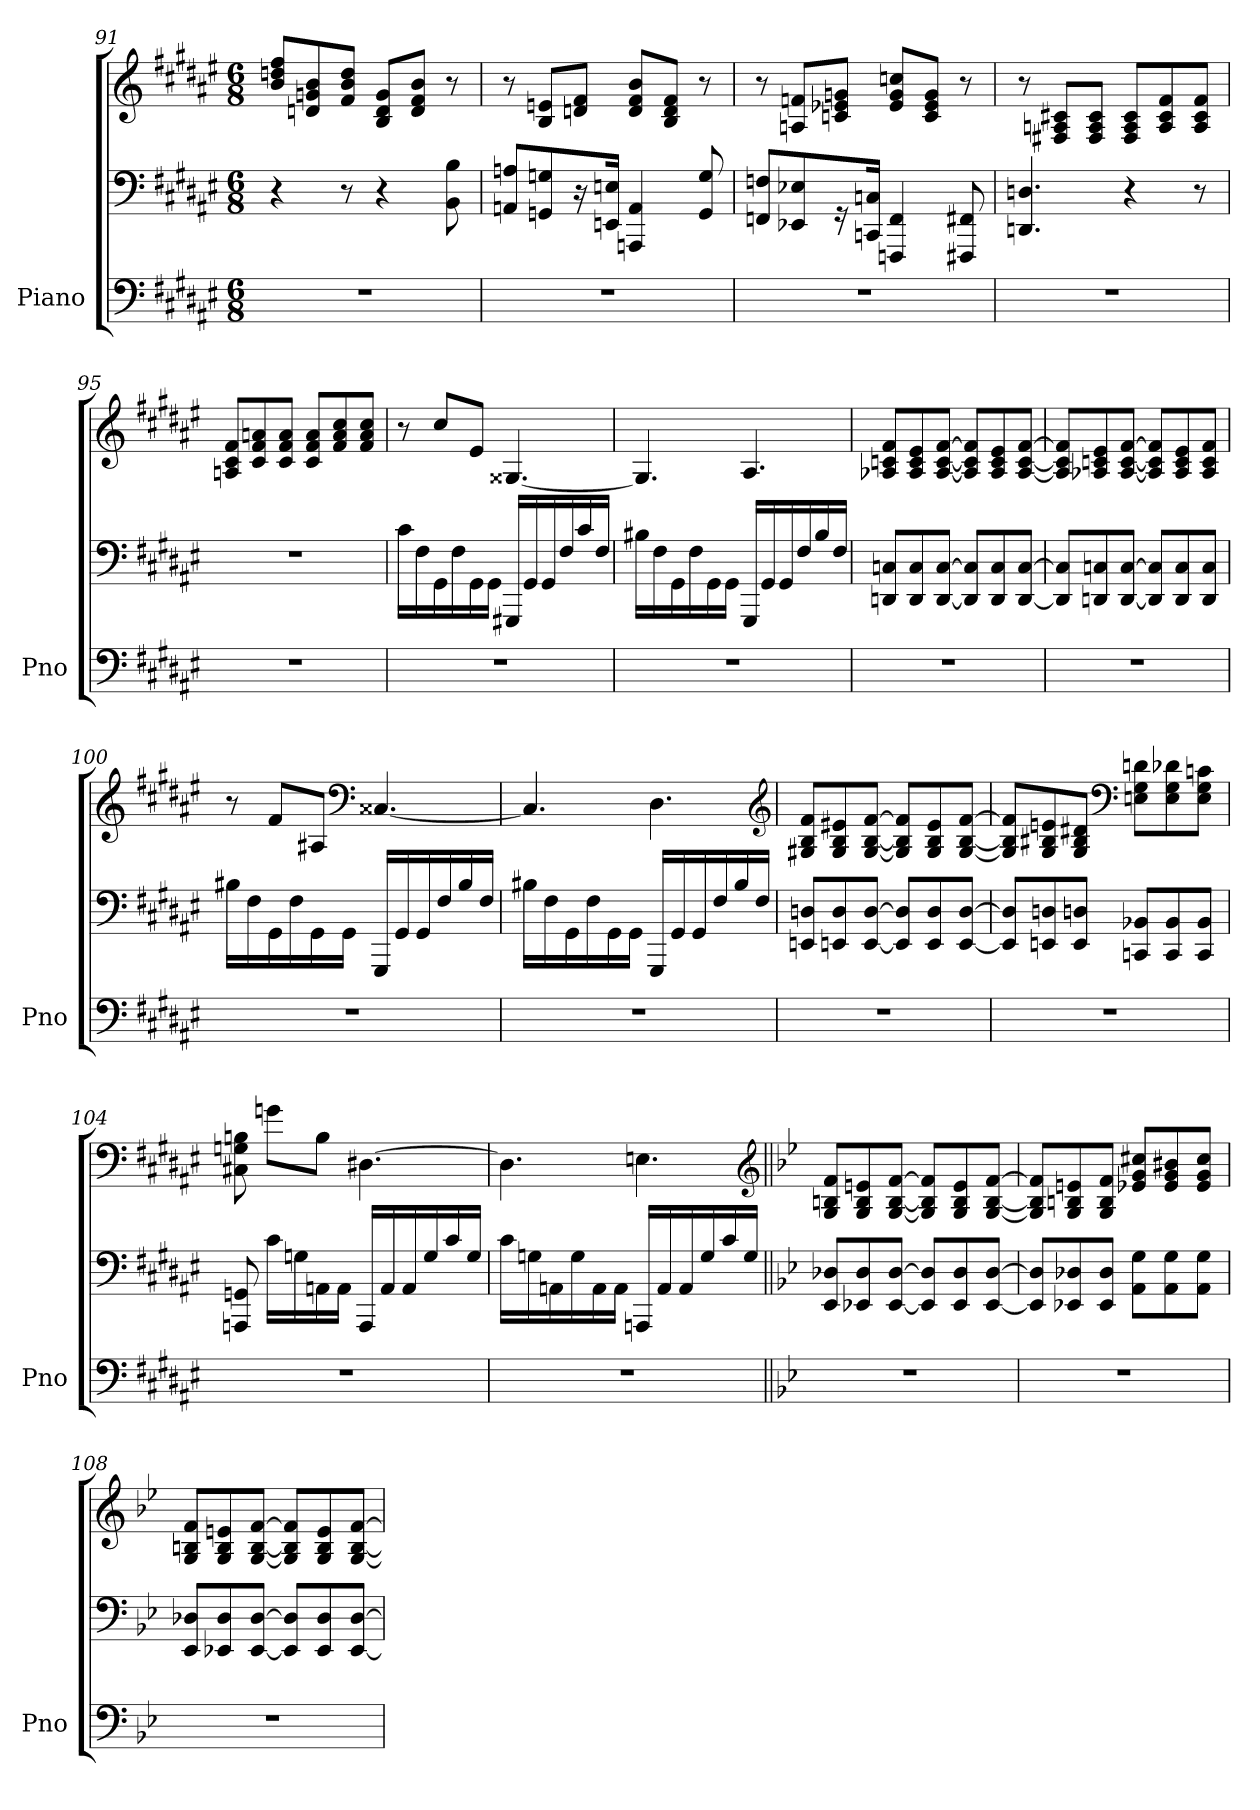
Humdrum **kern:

**kern	**kern	**kern
*part1	*part1	*part1
*staff3	*staff2	*staff1
*I"Piano	*	*
*I'Pno	*	*
*clefF4	*clefF4	*clefG2
*k[f#c#g#d#a#e#]	*k[f#c#g#d#a#e#]	*k[f#c#g#d#a#e#]
*F#:	*F#:	*F#:
*M6/8	*M6/8	*M6/8
=91	=91	=91
2.r	4r	8b 8ddn 8ff#L
.	.	8dn 8gn 8b
.	8r	8f# 8b 8ddJ
.	4r	8B 8d 8gL
.	.	8d 8f# 8bJ
.	8BB 8B	8r
=92	=92	=92
2.r	8AAn 8AnL	8r
.	8GGn 8Gn	8B 8enL
.	16r	8dn 8f#J
.	16EEn 16EnJk	.
.	4AAAn 4AA	8d 8f# 8bL
.	.	8B 8d 8f#J
.	8GG 8G	8r
=93	=93	=93
2.r	8FFn 8FnL	8r
.	8EE-X 8E-X	8An 8fnL
.	16r	8cn 8e-X 8gnJ
.	16CCn 16CnJk	.
.	4FFFn 4FF	8e- 8g 8ccnL
.	.	8c 8e- 8gJ
.	8FFF#X 8FF#X	8r
=94	=94	=94
2.r	4.DDn 4.Dn	8r
.	.	8F#X 8An 8c#XL
.	.	8F# 8A 8c#J
.	4r	8F# 8A 8c#L
.	.	8A 8c# 8f#
.	8r	8A 8c# 8f#J
=95	=95	=95
2.r	2.r	8An 8c# 8f#L
.	.	8c# 8f# 8an
.	.	8c# 8f# 8aJ
.	.	8c# 8f# 8aL
.	.	8f# 8a 8cc#
.	.	8f# 8a 8cc#J
=96	=96	=96
2.r	16c#LL	8r
.	16F#	.
.	16GG#	8cc#L
.	16F#	.
.	16GG#	8e#J
.	16GG#JJ	.
.	16GGG#XLL	[4.G##X
.	16GG#	.
.	16GG#	.
.	16F#	.
.	16c#	.
.	16F#JJ	.
=97	=97	=97
2.r	16B#XLL	4.G##]
.	16F#	.
.	16GG#	.
.	16F#	.
.	16GG#	.
.	16GG#JJ	.
.	16GGG#LL	4.A#
.	16GG#	.
.	16GG#	.
.	16F#	.
.	16B#	.
.	16F#JJ	.
=98	=98	=98
2.r	8DDn 8CnL	8A-X 8cn 8f#L
.	8DD 8C	8A- 8c 8e#
.	[8DD [8CJ	[8A- [8c [8f#J
.	8DD] 8C]L	8A-] 8c] 8f#]L
.	8DD 8C	8A- 8c 8e#
.	[8DD [8CJ	[8A- [8c [8f#J
=99	=99	=99
2.r	8DD] 8C]L	8A-] 8c] 8f#]L
.	8DDn 8Cn	8A-X 8cn 8e#
.	[8DD [8CJ	[8A- [8c [8f#J
.	8DD] 8C]L	8A-] 8c] 8f#]L
.	8DD 8C	8A- 8c 8e#
.	8DD 8CJ	8A- 8c 8f#J
=100	=100	=100
2.r	16B#XLL	8r
.	16F#	.
.	16GG#	8f#L
.	16F#	.
.	16GG#	8A#XJ
.	16GG#JJ	.
*	*	*clefF4
.	16GGG#LL	[4.C##X
.	16GG#	.
.	16GG#	.
.	16F#	.
.	16B#	.
.	16F#JJ	.
=101	=101	=101
2.r	16B#XLL	4.C##]
.	16F#	.
.	16GG#	.
.	16F#	.
.	16GG#	.
.	16GG#JJ	.
.	16GGG#LL	4.D#
.	16GG#	.
.	16GG#	.
.	16F#	.
.	16B#	.
.	16F#JJ	.
*	*	*clefG2
=102	=102	=102
2.r	8EEn 8DnL	8G#X 8B 8f#L
.	8EEn 8D	8G# 8B 8e#X
.	[8EE [8DJ	[8G# [8B [8f#J
.	8EE] 8D]L	8G#] 8B] 8f#]L
.	8EE 8D	8G# 8B 8e#
.	[8EE [8DJ	[8G# [8B [8f#J
=103	=103	=103
2.r	8EE] 8D]L	8G#] 8B] 8f#]L
.	8EEn 8Dn	8G# 8B#X 8en
.	8EE 8DnJ	8G# 8B# 8d#XJ
*	*	*clefF4
.	8CCn 8BB-XL	8En 8G# 8dnL
.	8CC 8BB-	8E 8G# 8d-X
.	8CC 8BB-J	8E 8G# 8cnJ
=104	=104	=104
2.r	8AAAn 8GGn	8C#X 8Gn 8Bn
.	16c#LL	8gnL
.	16Gn	.
.	16AAn	8BJ
.	16AAJJ	.
.	16AAALL	[4.D#X
.	16AA	.
.	16AA	.
.	16G	.
.	16c#	.
.	16GJJ	.
=105	=105	=105
2.r	16c#LL	4.D#]
.	16Gn	.
.	16AAn	.
.	16G	.
.	16AA	.
.	16AAJJ	.
.	16AAAnLL	4.En
.	16AA	.
.	16AA	.
.	16G	.
.	16c#	.
.	16GJJ	.
*	*	*clefG2
=106||	=106||	=106||
*k[b-e-]	*k[b-e-]	*k[b-e-]
2.r	8EE- 8D-XL	8G 8Bn 8fL
.	8EE-X 8D-	8G 8B 8en
.	[8EE- [8D-J	[8G [8B [8fJ
.	8EE-] 8D-]L	8G] 8B] 8f]L
.	8EE- 8D-	8G 8B 8e
.	[8EE- [8D-J	[8G [8B [8fJ
=107	=107	=107
2.r	8EE-] 8D-]L	8G] 8B] 8f]L
.	8EE-X 8D-X	8G 8Bn 8en
.	8EE- 8D-J	8G 8B 8fJ
.	8AA 8GL	8e-X 8g 8cc#XL
.	8AA 8G	8e- 8g 8b#X
.	8AA 8GJ	8e- 8g 8cc#J
=108	=108	=108
2.r	8EE- 8D-XL	8G 8Bn 8fL
.	8EE-X 8D-	8G 8B 8en
.	[8EE- [8D-J	[8G [8B [8fJ
.	8EE-] 8D-]L	8G] 8B] 8f]L
.	8EE- 8D-	8G 8B 8e
.	[8EE- [8D-J	[8G [8B [8fJ
=	=	=
*-	*-	*-
